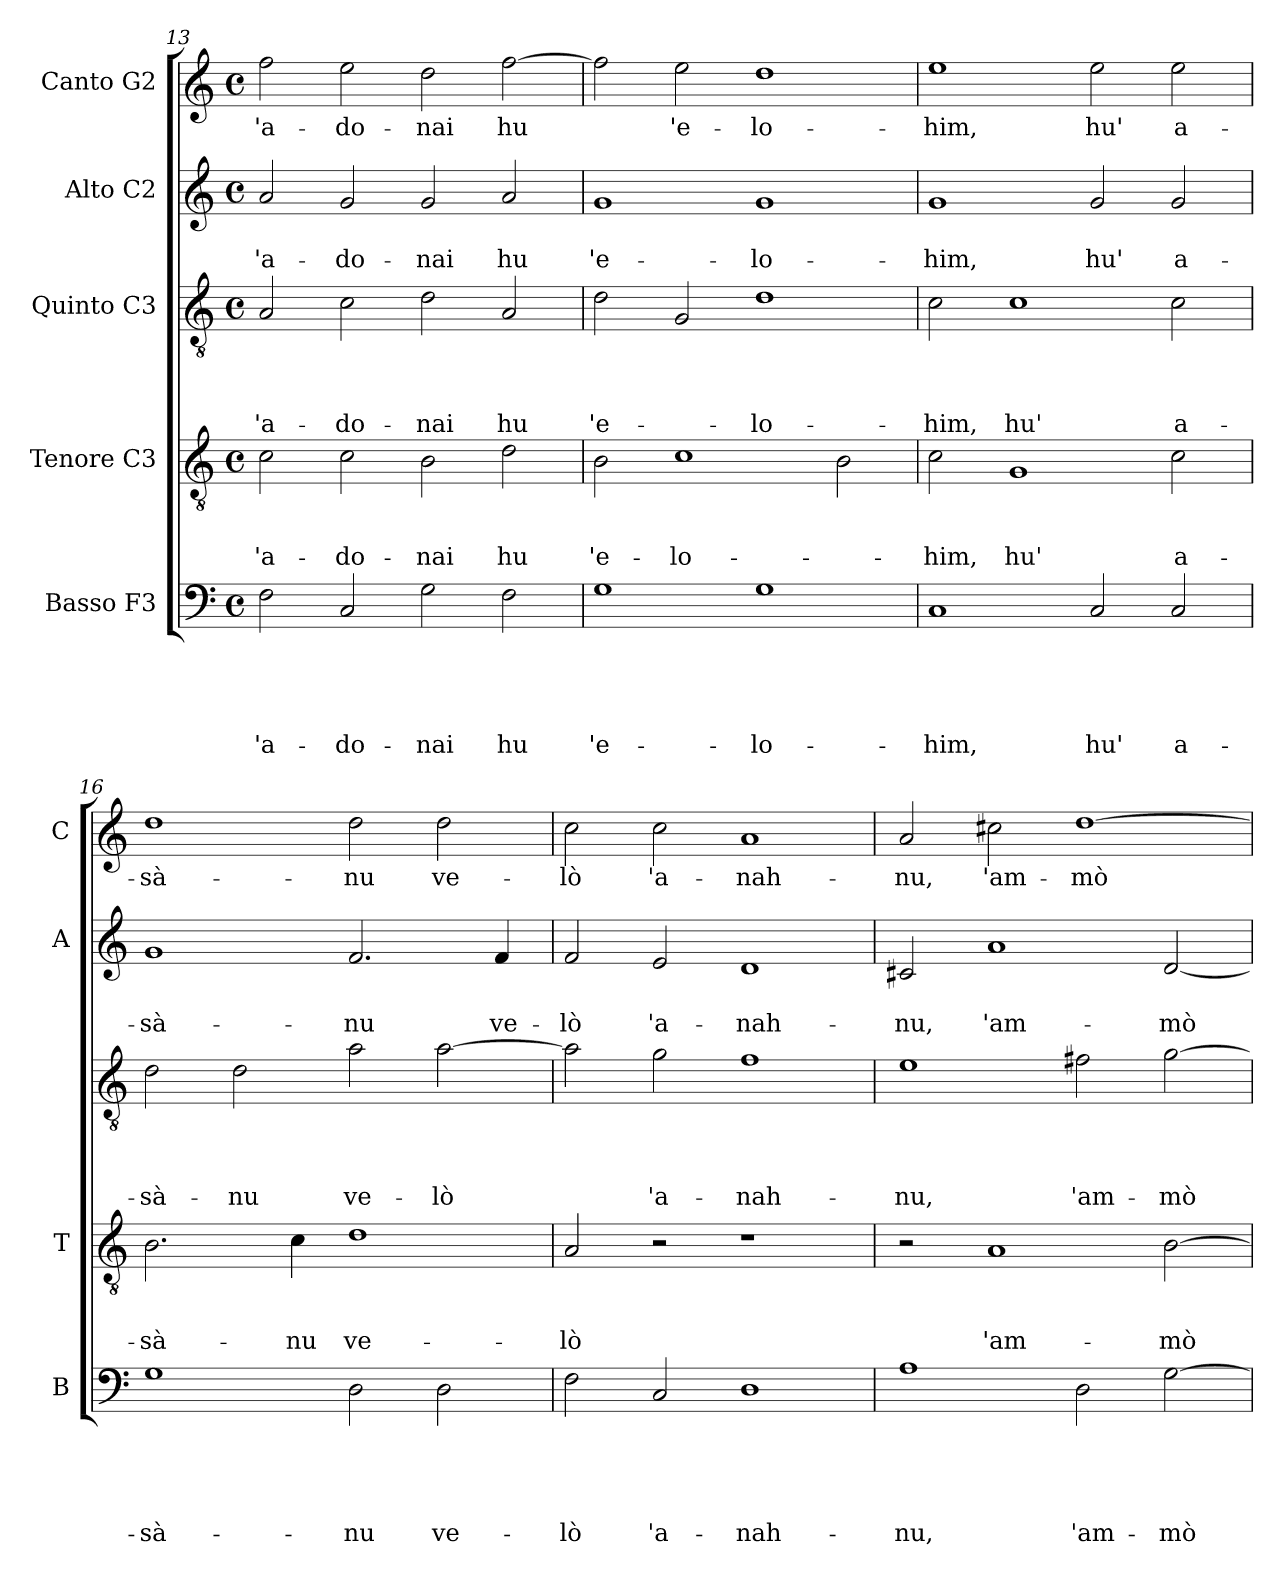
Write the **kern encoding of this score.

**kern	**text	**text	**text	**text	**text	**kern	**text	**text	**text	**kern	**text	**text	**text	**text	**kern	**text	**text	**kern	**text
*part5	*part5	*part5	*part5	*part5	*part5	*part4	*part4	*part4	*part4	*part3	*part3	*part3	*part3	*part3	*part2	*part2	*part2	*part1	*part1
*staff5	*staff5	*staff5	*staff5	*staff5	*staff5	*staff4	*staff4	*staff4	*staff4	*staff3	*staff3	*staff3	*staff3	*staff3	*staff2	*staff2	*staff2	*staff1	*staff1
*I"Basso F3	*	*	*	*	*	*I"Tenore C3	*	*	*	*I"Quinto C3	*	*	*	*	*I"Alto C2	*	*	*I"Canto G2	*
*I'B	*	*	*	*	*	*I'T	*	*	*	*	*	*	*	*	*I'A	*	*	*I'C	*
*clefF4	*	*	*	*	*	*clefGv2	*	*	*	*clefGv2	*	*	*	*	*clefG2	*	*	*clefG2	*
*k[]	*	*	*	*	*	*k[]	*	*	*	*k[]	*	*	*	*	*k[]	*	*	*k[]	*
*C:	*	*	*	*	*	*C:	*	*	*	*C:	*	*	*	*	*C:	*	*	*C:	*
*M4/4	*	*	*	*	*	*M4/4	*	*	*	*M4/4	*	*	*	*	*M4/4	*	*	*M4/4	*
*met(c)	*	*	*	*	*	*met(c)	*	*	*	*met(c)	*	*	*	*	*met(c)	*	*	*met(c)	*
=13	=13	=13	=13	=13	=13	=13	=13	=13	=13	=13	=13	=13	=13	=13	=13	=13	=13	=13	=13
!	!	!	!	!	!LO:LY:b	!	!	!	!LO:LY:b	!	!	!	!	!LO:LY:b	!	!	!LO:LY:b	!	!LO:LY:b
2F\	.	.	.	.	'a-	2c\	.	.	'a-	2A/	.	.	.	'a-	2a/	.	'a-	2ff\	'a-
!	!	!	!	!	!LO:LY:b	!	!	!	!LO:LY:b	!	!	!	!	!LO:LY:b	!	!	!LO:LY:b	!	!LO:LY:b
2C/	.	.	.	.	-do-	2c\	.	.	-do-	2c\	.	.	.	-do-	2g/	.	-do-	2ee\	-do-
!	!	!	!	!	!LO:LY:b	!	!	!	!LO:LY:b	!	!	!	!	!LO:LY:b	!	!	!LO:LY:b	!	!LO:LY:b
2G\	.	.	.	.	-nai	2B\	.	.	-nai	2d\	.	.	.	-nai	2g/	.	-nai	2dd\	-nai
!	!	!	!	!	!LO:LY:b	!	!	!	!LO:LY:b	!	!	!	!	!LO:LY:b	!	!	!LO:LY:b	!	!LO:LY:b
2F\	.	.	.	.	hu	2d\	.	.	hu	2A/	.	.	.	hu	2a/	.	hu	[2ff\	hu
=14	=14	=14	=14	=14	=14	=14	=14	=14	=14	=14	=14	=14	=14	=14	=14	=14	=14	=14	=14
!	!	!	!	!	!LO:LY:b	!	!	!	!LO:LY:b	!	!	!	!	!LO:LY:b	!	!	!LO:LY:b	!	!
1G	.	.	.	.	'e-	2B\	.	.	'e-	2d\	.	.	.	'e-	1g	.	'e-	2ff\]	.
!	!	!	!	!	!	!	!	!	!LO:LY:b	!	!	!	!	!	!	!	!	!	!LO:LY:b
.	.	.	.	.	.	1c	.	.	-lo-	2G/	.	.	.	.	.	.	.	2ee\	'e-
!	!	!	!	!	!LO:LY:b	!	!	!	!	!	!	!	!	!LO:LY:b	!	!	!LO:LY:b	!	!LO:LY:b
1G	.	.	.	.	-lo-	.	.	.	.	1d	.	.	.	-lo-	1g	.	-lo-	1dd	-lo-
.	.	.	.	.	.	2B\	.	.	.	.	.	.	.	.	.	.	.	.	.
=15	=15	=15	=15	=15	=15	=15	=15	=15	=15	=15	=15	=15	=15	=15	=15	=15	=15	=15	=15
!	!	!	!	!	!LO:LY:b	!	!	!	!LO:LY:b	!	!	!	!	!LO:LY:b	!	!	!LO:LY:b	!	!LO:LY:b
1C	.	.	.	.	-him,	2c\	.	.	-him,	2c\	.	.	.	-him,	1g	.	-him,	1ee	-him,
!	!	!	!	!	!	!	!	!	!LO:LY:b	!	!	!	!	!LO:LY:b	!	!	!	!	!
.	.	.	.	.	.	1G	.	.	hu'	1c	.	.	.	hu'	.	.	.	.	.
!	!	!	!	!	!LO:LY:b	!	!	!	!	!	!	!	!	!	!	!	!LO:LY:b	!	!LO:LY:b
2C/	.	.	.	.	hu'	.	.	.	.	.	.	.	.	.	2g/	.	hu'	2ee\	hu'
!	!	!	!	!	!LO:LY:b	!	!	!	!LO:LY:b	!	!	!	!	!LO:LY:b	!	!	!LO:LY:b	!	!LO:LY:b
2C/	.	.	.	.	a-	2c\	.	.	a-	2c\	.	.	.	a-	2g/	.	a-	2ee\	a-
=16	=16	=16	=16	=16	=16	=16	=16	=16	=16	=16	=16	=16	=16	=16	=16	=16	=16	=16	=16
!	!	!	!	!	!LO:LY:b	!	!	!	!LO:LY:b	!	!	!	!	!LO:LY:b	!	!	!LO:LY:b	!	!LO:LY:b
1G	.	.	.	.	-sà-	2.B\	.	.	-sà-	2d\	.	.	.	-sà-	1g	.	-sà-	1dd	-sà-
!	!	!	!	!	!	!	!	!	!	!	!	!	!	!LO:LY:b	!	!	!	!	!
.	.	.	.	.	.	.	.	.	.	2d\	.	.	.	-nu	.	.	.	.	.
!	!	!	!	!	!	!	!	!	!LO:LY:b	!	!	!	!	!	!	!	!	!	!
.	.	.	.	.	.	4c\	.	.	-nu	.	.	.	.	.	.	.	.	.	.
!	!	!	!	!	!LO:LY:b	!	!	!	!LO:LY:b	!	!	!	!	!LO:LY:b	!	!	!LO:LY:b	!	!LO:LY:b
2D\	.	.	.	.	-nu	1d	.	.	ve-	2a\	.	.	.	ve-	2.f/	.	-nu	2dd\	-nu
!	!	!	!	!	!LO:LY:b	!	!	!	!	!	!	!	!	!LO:LY:b	!	!	!	!	!LO:LY:b
2D\	.	.	.	.	ve-	.	.	.	.	[2a\	.	.	.	-lò	.	.	.	2dd\	ve-
!	!	!	!	!	!	!	!	!	!	!	!	!	!	!	!	!	!LO:LY:b	!	!
.	.	.	.	.	.	.	.	.	.	.	.	.	.	.	4f/	.	ve-	.	.
!!LO:PB:g=z
=17	=17	=17	=17	=17	=17	=17	=17	=17	=17	=17	=17	=17	=17	=17	=17	=17	=17	=17	=17
!	!	!	!	!	!LO:LY:b	!	!	!	!LO:LY:b	!	!	!	!	!	!	!	!LO:LY:b	!	!LO:LY:b
2F\	.	.	.	.	-lò	2A/	.	.	-lò	2a\]	.	.	.	.	2f/	.	-lò	2cc\	-lò
!	!	!	!	!	!LO:LY:b	!	!	!	!	!	!	!	!	!LO:LY:b	!	!	!LO:LY:b	!	!LO:LY:b
2C/	.	.	.	.	'a-	2r	.	.	.	2g\	.	.	.	'a-	2e/	.	'a-	2cc\	'a-
!	!	!	!	!	!LO:LY:b	!	!	!	!	!	!	!	!	!LO:LY:b	!	!	!LO:LY:b	!	!LO:LY:b
1D	.	.	.	.	-nah-	1r	.	.	.	1f	.	.	.	-nah-	1d	.	-nah-	1a	-nah-
=18	=18	=18	=18	=18	=18	=18	=18	=18	=18	=18	=18	=18	=18	=18	=18	=18	=18	=18	=18
!	!	!	!	!	!LO:LY:b	!	!	!	!	!	!	!	!	!LO:LY:b	!	!	!LO:LY:b	!	!LO:LY:b
1A	.	.	.	.	-nu,	2r	.	.	.	1e	.	.	.	-nu,	2c#X/	.	-nu,	2a/	-nu,
!	!	!	!	!	!	!	!	!	!LO:LY:b	!	!	!	!	!	!	!	!LO:LY:b	!	!LO:LY:b
.	.	.	.	.	.	1A	.	.	'am-	.	.	.	.	.	1a	.	'am-	2cc#X\	'am-
!	!	!	!	!	!LO:LY:b	!	!	!	!	!	!	!	!	!LO:LY:b	!	!	!	!	!LO:LY:b
2D\	.	.	.	.	'am-	.	.	.	.	2f#X\	.	.	.	'am-	.	.	.	[1dd	-mò
!	!	!	!	!	!LO:LY:b	!	!	!	!LO:LY:b	!	!	!	!	!LO:LY:b	!	!	!LO:LY:b	!	!
[2G\	.	.	.	.	-mò	[2B\	.	.	-mò	[2g\	.	.	.	-mò	[2d/	.	-mò	.	.
=	=	=	=	=	=	=	=	=	=	=	=	=	=	=	=	=	=	=	=
*-	*-	*-	*-	*-	*-	*-	*-	*-	*-	*-	*-	*-	*-	*-	*-	*-	*-	*-	*-
